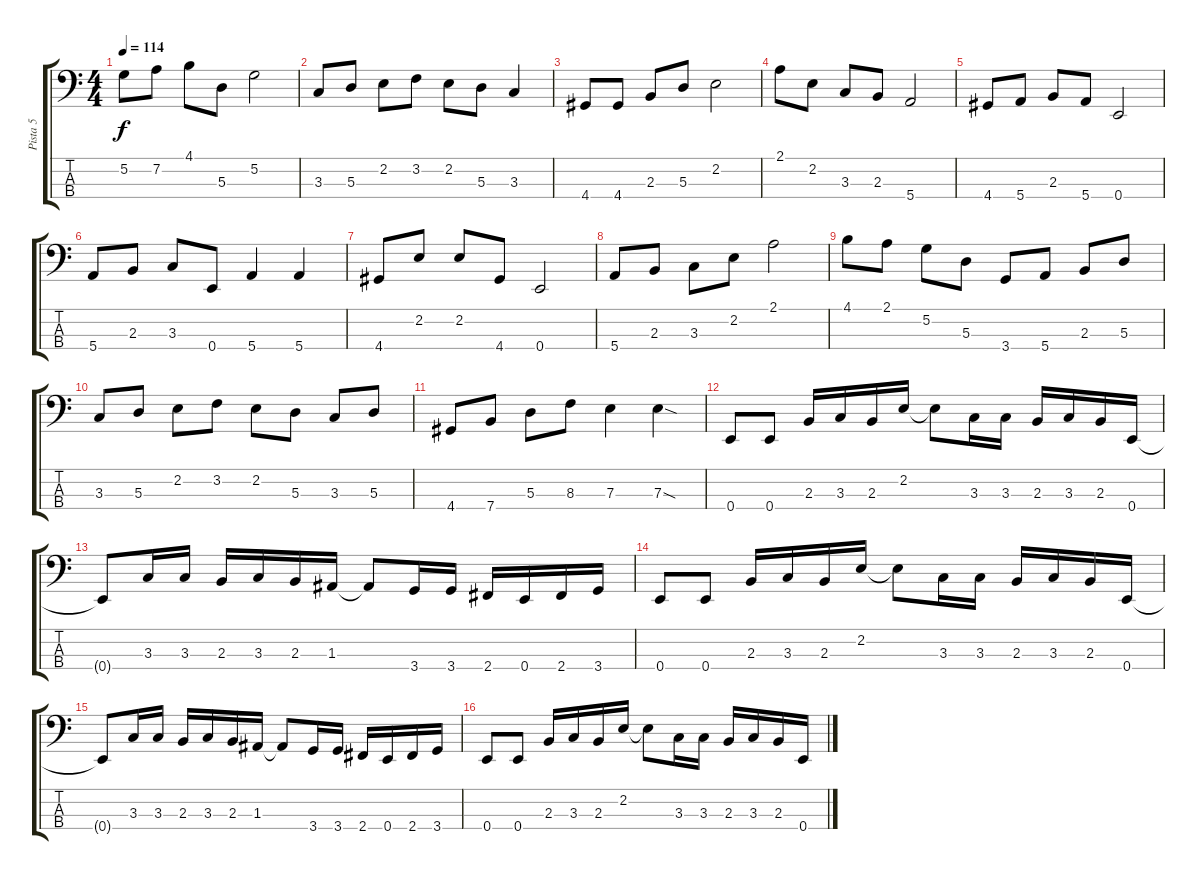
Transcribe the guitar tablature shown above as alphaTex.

\track ("Pista 5" "Pista 5") {instrument electricbassfinger}
\staff {score tabs}
\tuning (G2 D2 A1 E1) {hide}
\ts (4 4)
\tempo 114
\clef f4
\ks c
5.2.8{dy f} 7.2.8 4.1.8 5.3.8 5.2.2 |
3.3.8 5.3.8 2.2.8 3.2.8 2.2.8 5.3.8 3.3.4 |
4.4.8 4.4.8 2.3.8 5.3.8 2.2.2 |
2.1.8 2.2.8 3.3.8 2.3.8 5.4.2 |
4.4.8 5.4.8 2.3.8 5.4.8 0.4.2 |
5.4.8 2.3.8 3.3.8 0.4.8 5.4.4 5.4.4 |
4.4.8 2.2.8 2.2.8 4.4.8 0.4.2 |
5.4.8 2.3.8 3.3.8 2.2.8 2.1.2 |
4.1.8 2.1.8 5.2.8 5.3.8 3.4.8 5.4.8 2.3.8 5.3.8 |
3.3.8 5.3.8 2.2.8 3.2.8 2.2.8 5.3.8 3.3.8 5.3.8 |
4.4.8 7.4.8 5.3.8 8.3.8 7.3.4 7.3{sod}.4 |
0.4.8 0.4.8 2.3.16 3.3.16 2.3.16 2.2.16 2.2{t}.8 3.3.16 3.3.16 2.3.16 3.3.16 2.3.16 0.4.16 |
0.4{t}.8 3.3.16 3.3.16 2.3.16 3.3.16 2.3.16 1.3.16 1.3{t}.8 3.4.16 3.4.16 2.4.16 0.4.16 2.4.16 3.4.16 |
0.4.8 0.4.8 2.3.16 3.3.16 2.3.16 2.2.16 2.2{t}.8 3.3.16 3.3.16 2.3.16 3.3.16 2.3.16 0.4.16 |
0.4{t}.8 3.3.16 3.3.16 2.3.16 3.3.16 2.3.16 1.3.16 1.3{t}.8 3.4.16 3.4.16 2.4.16 0.4.16 2.4.16 3.4.16 |
0.4.8 0.4.8 2.3.16 3.3.16 2.3.16 2.2.16 2.2{t}.8 3.3.16 3.3.16 2.3.16 3.3.16 2.3.16 0.4.16
